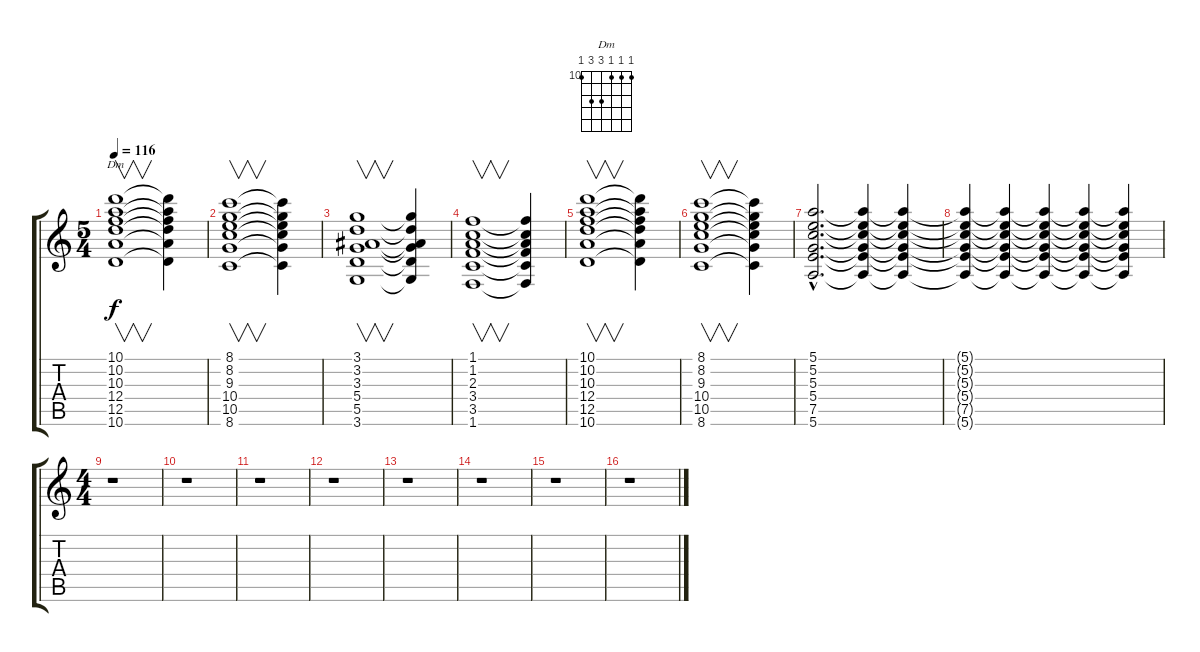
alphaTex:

\track "" {instrument acousticguitarnylon}
\staff {score tabs}
\tuning (E4 B3 G3 D3 A2 E2) {hide}
\chord ("Dm" 10 10 10 12 12 10) {firstfret 10}
\ts (5 4)
\tempo 116
\clef g2
\ks c
(10.1 10.2 10.3 12.4 12.5 10.6).1{v ch "Dm" dy f} (10.1{t} 10.2{t} 10.3{t} 12.4{t} 12.5{t} 10.6{t}).4 |
(8.1 8.2 9.3 10.4 10.5 8.6).1{v} (8.1{t} 8.2{t} 9.3{t} 10.4{t} 10.5{t} 8.6{t}).4 |
(3.1 3.2 3.3 5.4 5.5 3.6).1{v} (3.1{t} 3.2{t} 3.3{t} 5.4{t} 5.5{t} 3.6{t}).4 |
(1.1 1.2 2.3 3.4 3.5 1.6).1{v} (1.1{t} 1.2{t} 2.3{t} 3.4{t} 3.5{t} 1.6{t}).4 |
(10.1 10.2 10.3 12.4 12.5 10.6).1{v} (10.1{t} 10.2{t} 10.3{t} 12.4{t} 12.5{t} 10.6{t}).4 |
(8.1 8.2 9.3 10.4 10.5 8.6).1{v} (8.1{t} 8.2{t} 9.3{t} 10.4{t} 10.5{t} 8.6{t}).4 |
(5.1{hac} 5.2{hac} 5.3{hac} 5.4{hac} 7.5{hac} 5.6{hac}).2{d} (5.1{t} 5.2{t} 5.3{t} 5.4{t} 7.5{t} 5.6{t}).4 (5.1{t} 5.2{t} 5.3{t} 5.4{t} 7.5{t} 5.6{t}).4 |
(5.1{t} 5.2{t} 5.3{t} 5.4{t} 7.5{t} 5.6{t}).4 (5.1{t} 5.2{t} 5.3{t} 5.4{t} 7.5{t} 5.6{t}).4 (5.1{t} 5.2{t} 5.3{t} 5.4{t} 7.5{t} 5.6{t}).4 (5.1{t} 5.2{t} 5.3{t} 5.4{t} 7.5{t} 5.6{t}).4 (5.1{t} 5.2{t} 5.3{t} 5.4{t} 7.5{t} 5.6{t}).4 |
\ts (4 4)
r.1 |
r.1 |
r.1 |
r.1 |
r.1 |
r.1 |
r.1 |
r.1
